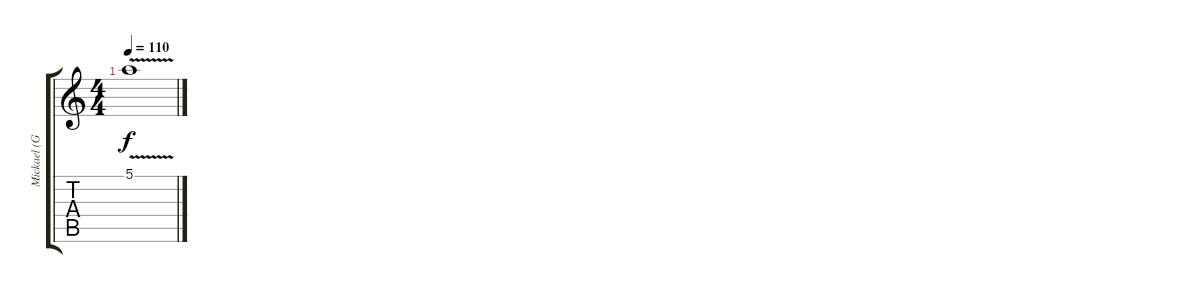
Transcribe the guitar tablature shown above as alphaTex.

\track ("Mickael (Guitar_02)" "Mickael (G") {instrument distortionguitar}
\staff {score tabs}
\tuning (E4 B3 G3 D3 A2 E2) {hide}
\ts (4 4)
\tempo 110
\clef g2
\ks c
5.1{v}.1{dy f}
